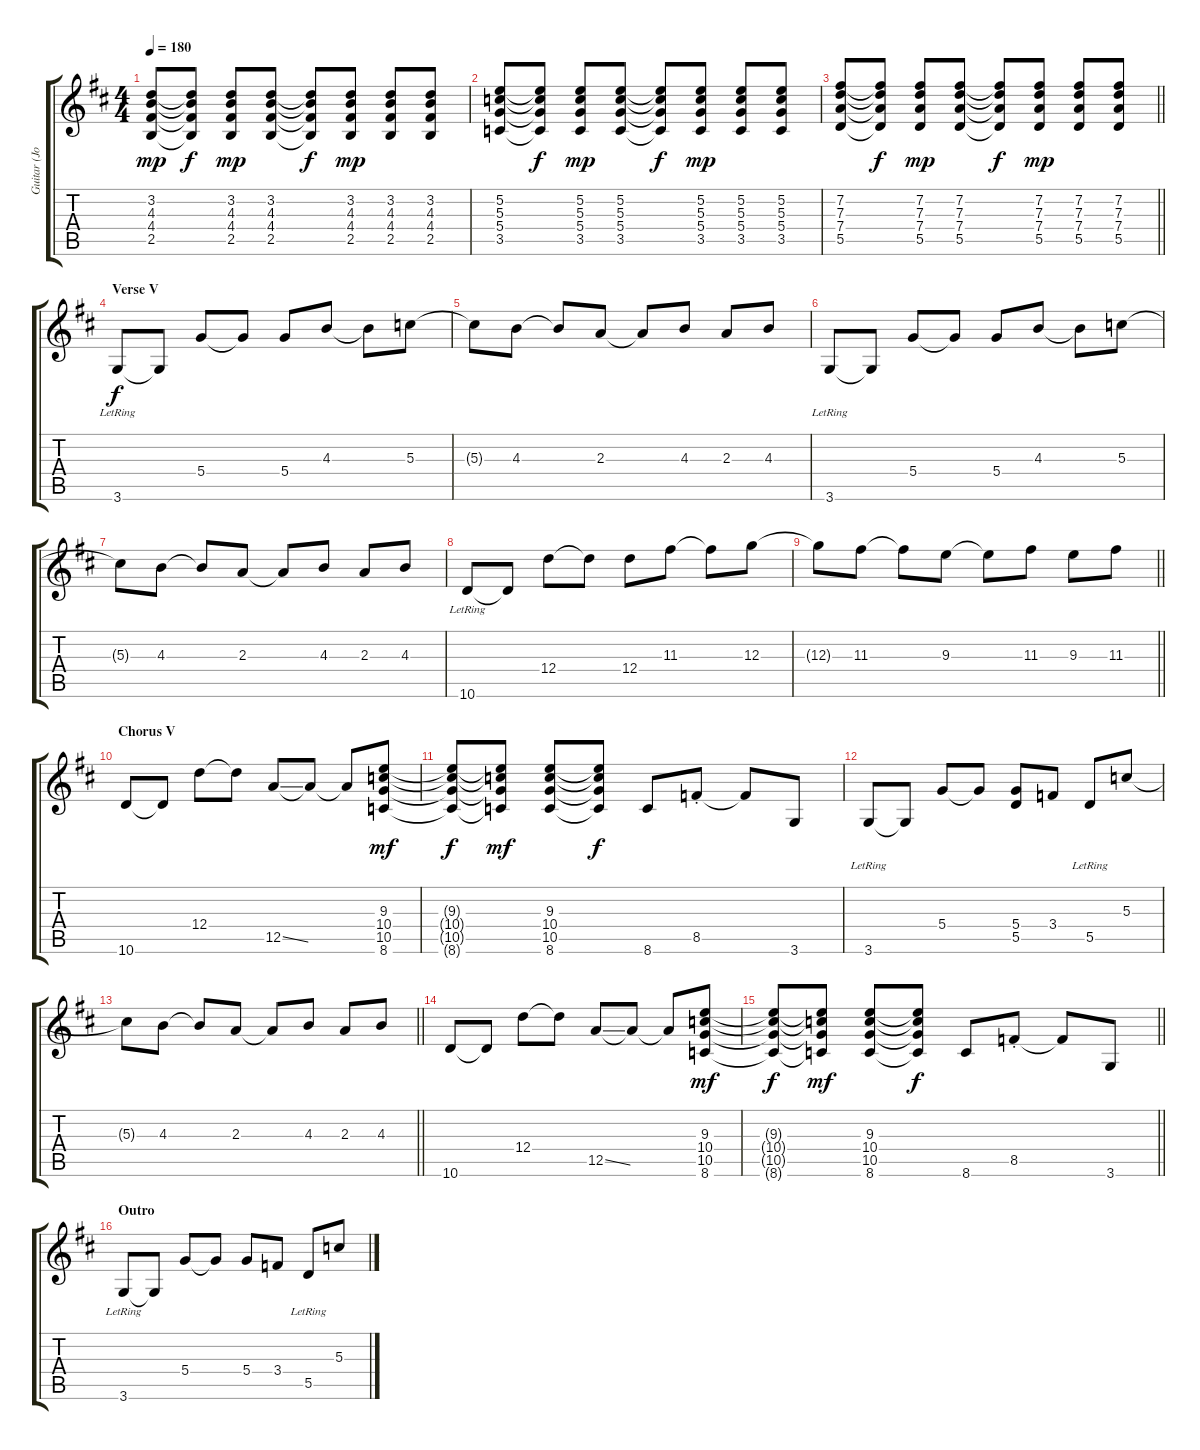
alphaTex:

\track ("Guitar (John)" "Guitar (Jo") {instrument electricguitarclean}
\staff {score tabs}
\tuning (E4 B3 G3 D3 A2 E2) {hide}
\ts (4 4)
\tempo 180
\clef g2
\ks d
(3.2 4.3 4.4 2.5).8{dy mp} (3.2{t} 4.3{t} 4.4{t} 2.5{t}).8{dy f} (3.2 4.3 4.4 2.5).8{dy mp} (3.2 4.3 4.4 2.5).8 (3.2{t} 4.3{t} 4.4{t} 2.5{t}).8{dy f} (3.2 4.3 4.4 2.5).8{dy mp} (3.2 4.3 4.4 2.5).8 (3.2 4.3 4.4 2.5).8 |
(5.2 5.3 5.4 3.5).8 (5.2{t} 5.3{t} 5.4{t} 3.5{t}).8{dy f} (5.2 5.3 5.4 3.5).8{dy mp} (5.2 5.3 5.4 3.5).8 (5.2{t} 5.3{t} 5.4{t} 3.5{t}).8{dy f} (5.2 5.3 5.4 3.5).8{dy mp} (5.2 5.3 5.4 3.5).8 (5.2 5.3 5.4 3.5).8 |
\barLineRight lightlight
(7.2 7.3 7.4 5.5).8 (7.2{t} 7.3{t} 7.4{t} 5.5{t}).8{dy f} (7.2 7.3 7.4 5.5).8{dy mp} (7.2 7.3 7.4 5.5).8 (7.2{t} 7.3{t} 7.4{t} 5.5{t}).8{dy f} (7.2 7.3 7.4 5.5).8{dy mp} (7.2 7.3 7.4 5.5).8 (7.2 7.3 7.4 5.5).8 |
\section ("" "Verse V")
3.6{lr}.8{dy f} 3.6{t}.8 5.4.8 5.4{t}.8 5.4.8 4.3.8 4.3{t}.8 5.3.8 |
5.3{t}.8 4.3.8 4.3{t}.8 2.3.8 2.3{t}.8 4.3.8 2.3.8 4.3.8 |
3.6{lr}.8 3.6{t}.8 5.4.8 5.4{t}.8 5.4.8 4.3.8 4.3{t}.8 5.3.8 |
5.3{t}.8 4.3.8 4.3{t}.8 2.3.8 2.3{t}.8 4.3.8 2.3.8 4.3.8 |
10.6{lr}.8 10.6{t}.8 12.4.8 12.4{t}.8 12.4.8 11.3.8 11.3{t}.8 12.3.8 |
\barLineRight lightlight
12.3{t}.8 11.3.8 11.3{t}.8 9.3.8 9.3{t}.8 11.3.8 9.3.8 11.3.8 |
\section ("" "Chorus V")
10.6.8 10.6{t}.8 12.4.8 12.4{t}.8 12.5{ss}.8 12.5{t}.8 12.5{t}.8 (9.3 10.4 10.5 8.6).8{dy mf} |
(9.3{t} 10.4{t} 10.5{t} 8.6{t}).8{dy f} (9.3{t} 10.4{t} 10.5{t} 8.6{t}).8{dy mf} (9.3 10.4 10.5 8.6).8 (9.3{t} 10.4{t} 10.5{t} 8.6{t}).8{dy f} 8.6.8 8.5{st}.8 8.5{t}.8 3.6.8 |
3.6{lr}.8 3.6{t}.8 5.4.8 5.4{t}.8 (5.4 5.5).8 3.4.8 5.5{lr}.8 5.3.8 |
\barLineRight lightlight
5.3{t}.8 4.3.8 4.3{t}.8 2.3.8 2.3{t}.8 4.3.8 2.3.8 4.3.8 |
10.6.8 10.6{t}.8 12.4.8 12.4{t}.8 12.5{ss}.8 12.5{t}.8 12.5{t}.8 (9.3 10.4 10.5 8.6).8{dy mf} |
\barLineRight lightlight
(9.3{t} 10.4{t} 10.5{t} 8.6{t}).8{dy f} (9.3{t} 10.4{t} 10.5{t} 8.6{t}).8{dy mf} (9.3 10.4 10.5 8.6).8 (9.3{t} 10.4{t} 10.5{t} 8.6{t}).8{dy f} 8.6.8 8.5{st}.8 8.5{t}.8 3.6.8 |
\section ("" "Outro")
3.6{lr}.8 3.6{t}.8 5.4.8 5.4{t}.8 5.4.8 3.4.8 5.5{lr}.8 5.3.8
